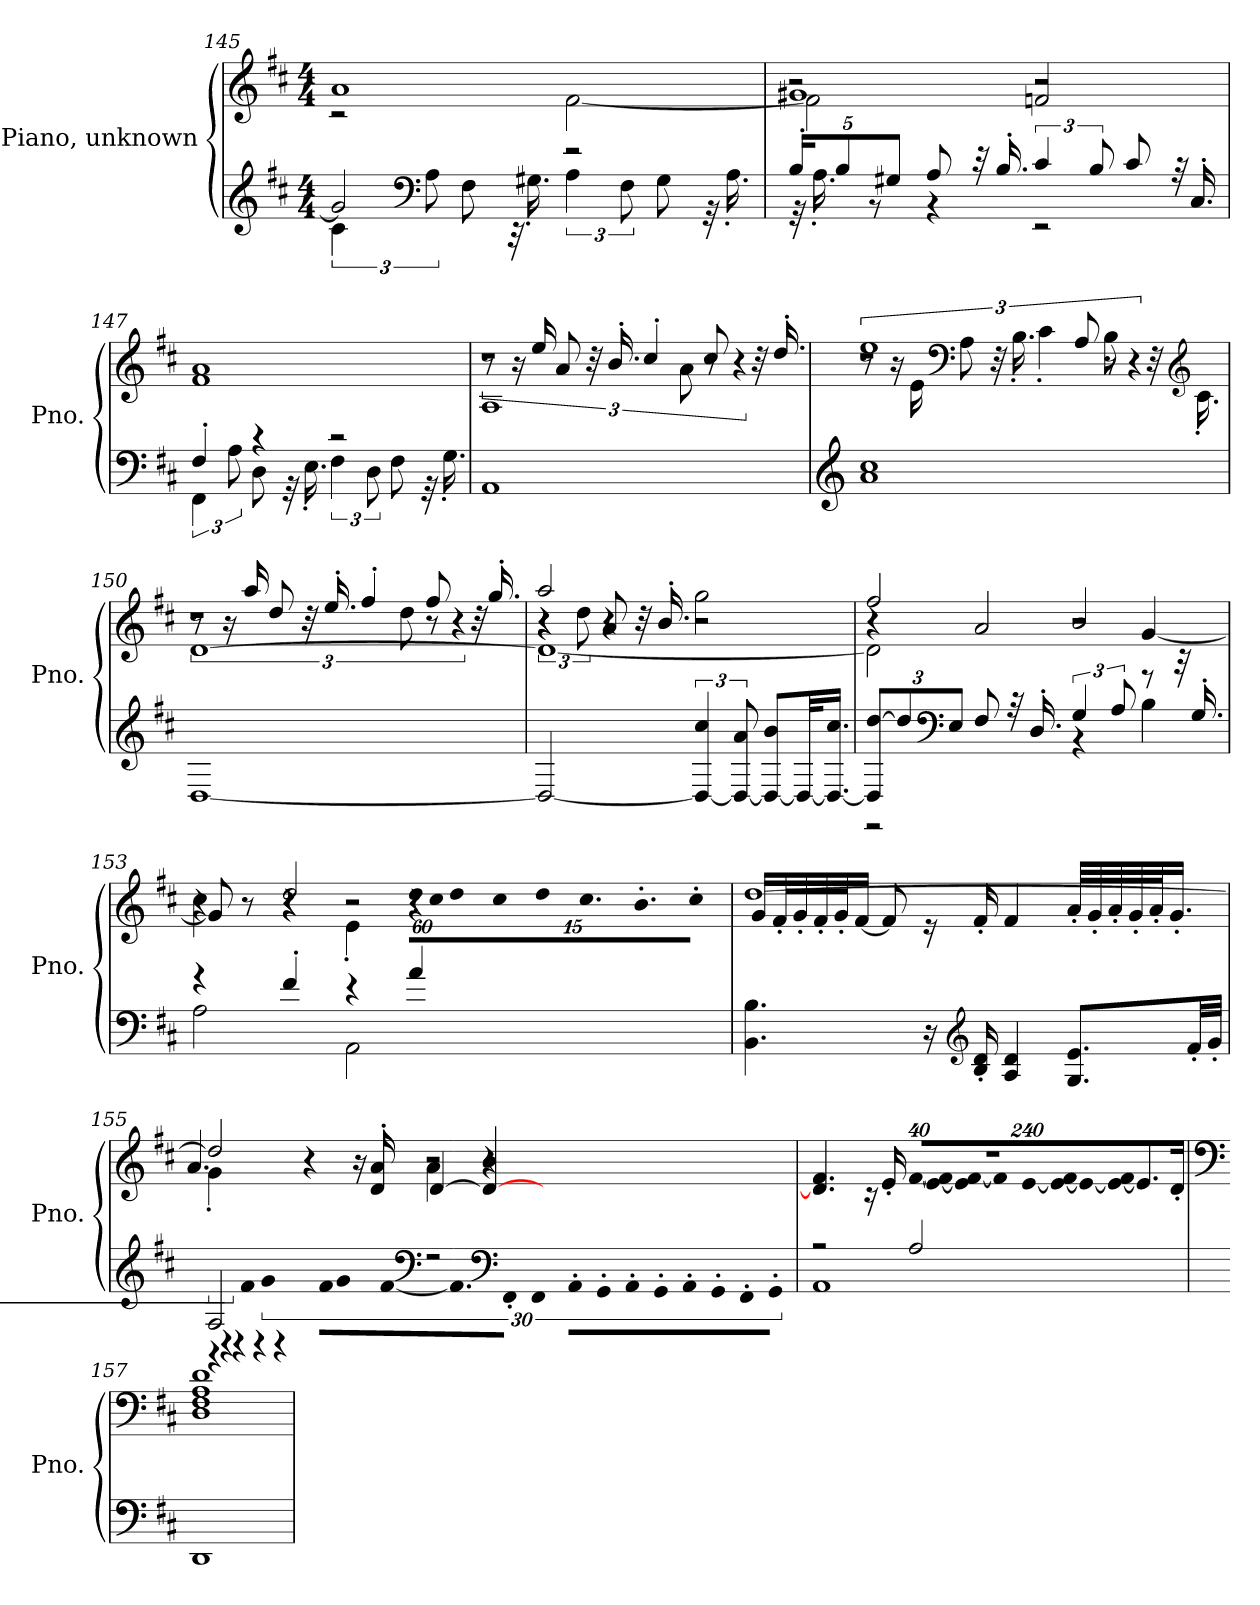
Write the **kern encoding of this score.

**kern	**kern
*part1	*part1
*staff2	*staff1
*I"Piano, unknown	*
*I'Pno.	*
!!LO:LB:g=z
*clefG2	*clefG2
*k[f#c#]	*k[f#c#]
*M4/4	*M4/4
=145	=145
*^	*^
2g#/]	6c#\	1a	2r
*clefF4	*	*	*
.	12A\	.	.
.	8F#\	.	.
.	32r	.	.
.	16.G#X'\	.	.
2r	6A\	.	[2f#\
.	12F#\	.	.
.	8G#\	.	.
.	32r	.	.
.	16.A'\	.	.
*	*	*v	*v
=146	=146	=146
*Xbrackettup	*	*
*	*	*^
*	*	*	*^
20B'/KL	32r	1g#X	2f#\]	2r
.	16.A'\	.	.	.
10B/	.	.	.	.
.	8r	.	.	.
10G#X/J	.	.	.	.
8A/	4r	.	.	.
32r	.	.	.	.
16.B'/	.	.	.	.
*brackettup	*	*	*	*
6c#/	2r	.	2r	2fn/
12B/	.	.	.	.
8c#/	.	.	.	.
32r	.	.	.	.
16.C#'/	.	.	.	.
*	*	*v	*v	*v
=147	=147	=147
4F#'/	6FF#\	1f# 1a
.	12A\	.
4r	8D\	.
.	32r	.
.	16.E'\	.
2r	6F#\	.
.	12D\	.
.	8F#\	.
.	32r	.
.	16.G'\	.
*v	*v	*
!!LO:LB:g=z
=148	=148
*	*^
*	*	*^
1AA	8r	3%2r	1A
.	16r	.	.
.	16ee/	.	.
.	8a/	.	.
.	32r	.	.
.	16.b'/	.	.
.	4cc#'/	.	.
.	.	12a\	.
.	8cc#/	12r	.
.	.	6r	.
.	32r	.	.
.	16.dd'/	.	.
=149	=149	=149	=149
*clefG2	*	*	*
1a 1cc#	1ee	8r	3%2r
.	.	16r	.
.	.	16e\	.
*	*clefF4	*	*
.	.	8A\	.
.	.	32r	.
.	.	16.B'\	.
.	.	4c#'\	.
.	.	.	12A/
.	.	8B\	12r
.	.	.	6r
.	.	32r	.
*	*clefG2	*	*
.	.	16.c#'\	.
!!LO:PB:g=z	!!	!!
=150	=150	=150	=150
[1D	8r	3%2r	[1d
.	16r	.	.
.	16aa/	.	.
.	8dd/	.	.
.	32r	.	.
.	16.ee'/	.	.
.	4ff#'/	.	.
.	.	12dd\	.
.	8ff#/	12r	.
.	.	6r	.
.	32r	.	.
.	16.gg'/	.	.
=151	=151	=151	=151
*	*	*	*^
2D/_	4r	6r	2aa/	1d_
.	.	12dd\	.	.
.	8a/	4r	.	.
.	32r	.	.	.
.	16.b'/	.	.	.
6D/_ 6cc#/	2r	2gg\	2r	.
12D/_ 12a/	.	.	.	.
8D/_ 8b/L	.	.	.	.
32D/KL_	.	.	.	.
16.D/_ 16.cc#/JJ	.	.	.	.
*	*v	*v	*v	*v
!!LO:LB:g=z
=152	=152
*Xbrackettup	*
*^	*^
*	*	*	*^
12D/] [12dd/L	2r	2ff#/	4r	2d\]
12dd/]	.	.	.	.
*clefF4	*	*	*	*
12E/J	.	.	.	.
8F#/	.	.	2a/	.
32r	.	.	.	.
16.D'/	.	.	.	.
*brackettup	*	*	*	*
6G/	4r	2b/	.	2r
12A/	.	.	.	.
8r	4B\	.	[4g/	.
32r	.	.	.	.
16.G'/	.	.	.	.
=153	=153	=153	=153	=153
4r	2A\	4r	4cc#\	8g/]
.	.	.	.	8r
4f#'/	.	2dd/	4r	4r
4r	2AA\	.	4e'\	2r
*	*	*	*Xbrackettup	*
!	!	!	!LO:N:vis=32	!
4a/	.	4r	1920%53dd'\LLL	.
!	!	!	!LO:N:vis=32	!
.	.	.	1920%53cc#\	.
.	.	.	1920ryy	.
!	!	!	!LO:N:vis=32	!
.	.	.	1920%53dd\	.
!	!	!	!LO:N:vis=32	!
.	.	.	1920%53cc#\	.
!	!	!	!LO:N:vis=32	!
.	.	.	1920%53dd\	.
.	.	.	1920ryy	.
.	.	.	36.cc#\	.
.	.	.	36.b'\	.
!	!	!	!LO:N:vis=32	!
.	.	.	1920%53cc#'\JJJ	.
*v	*v	*	*	*
*	*	*v	*v
!!LO:LB:g=z
=154	=154	=154
4.BB\ 4.B\	[1dd	16g/LL
.	.	32f#'/L
.	.	32g'/
.	.	32f#'/
.	.	32g'/J
.	.	[16f#/JJ
.	.	8f#/]
16r	.	16r
*clefG2	*	*
16B/' 16d/'	.	16f#'/
4A/ 4d/	.	4f#/
8.G/ 8.e/L	.	32a'/LLL
.	.	32g'/
.	.	32a'/
.	.	32g'/
.	.	32a'/J
.	.	16.g'/JJ
32f#'/LL	.	.
32g'/JJJ	.	.
*	*v	*v
!!LO:LB:g=z
=155	=155
*^	*
!	!LO:N:vis=32	!
*	*	*^
*	*	*	*^
2F#/	640%23r	2dd/]	4g'\	4.a/
!	!LO:N:vis=32	!	!	!
.	640%23r	.	.	.
!	!LO:N:vis=64	!	!	!
.	960%17r	.	.	.
!	!LO:N:vis=64	!	!	!
.	960%17f#\	.	.	.
!	!LO:N:vis=64	!	!	!
.	960%17r	.	.	.
!	!LO:N:vis=64	!	!	!
.	960%17g\	.	.	.
!	!LO:N:vis=64	!	!	!
.	960%17r	.	.	.
.	1920ryy	.	.	.
!	!LO:N:vis=64	!	!	!
.	960%17f#\KLLL	.	.	.
!	!LO:N:vis=32	!	!	!
.	640%23g\	.	.	.
!	!LO:N:vis=32	!	!	!
.	[640%23f#\JJ	.	.	.
.	.	.	4r	.
.	8.f#\]	.	.	.
.	.	.	.	16r
*clefF4	*	*	*	*
.	.	.	.	16d/' 16a/'
.	16FF#'\Jk	.	.	.
2r	.	2r	4a\	[4d/
.	4FF#\	.	.	.
.	.	.	4r	4d/_ 4b/
.	32AA'\LLL	.	.	.
.	32GG'\	.	.	.
.	32AA'\	.	.	.
.	32GG'\	.	.	.
.	32AA'\	.	.	.
.	32GG'\	.	.	.
.	32FF#'\	.	.	.
.	32GG'\JJJ	.	.	.
1920ryy	.	1920ryy	1920ryy	1920ryy
*	*	*	*v	*v
=156	=156	=156	=156
2r	1AA	1r	4.d/] 4.f#/
.	.	.	16r
.	.	.	16e'/
!	!	!	!LO:N:vis=32
2A/	.	.	[640%23f#/KLL
!	!	!	!LO:N:vis=16
.	.	.	[1920%137e/ 1920%137f#/]
!	!	!	!LO:N:vis=32
.	.	.	640%23e/] [640%23f#/L
!	!	!	!LO:N:vis=64
.	.	.	960%17f#/L]
!	!	!	!LO:N:vis=64
.	.	.	[960%17e/J
!	!	!	!LO:N:vis=32
.	.	.	640%23e/_ 640%23f#/
!	!	!	!LO:N:vis=64
.	.	.	960%17e/L_
!	!	!	!LO:N:vis=64
.	.	.	960%17e/_ 960%17f#/JJJ
.	.	.	8.e/]
.	.	.	16d'/Jk
*v	*v	*	*
*	*v	*v
!!LO:LB:g=z
=157	=157
*	*clefF4
1DD	1D 1F# 1A 1d
=	=
*-	*-
